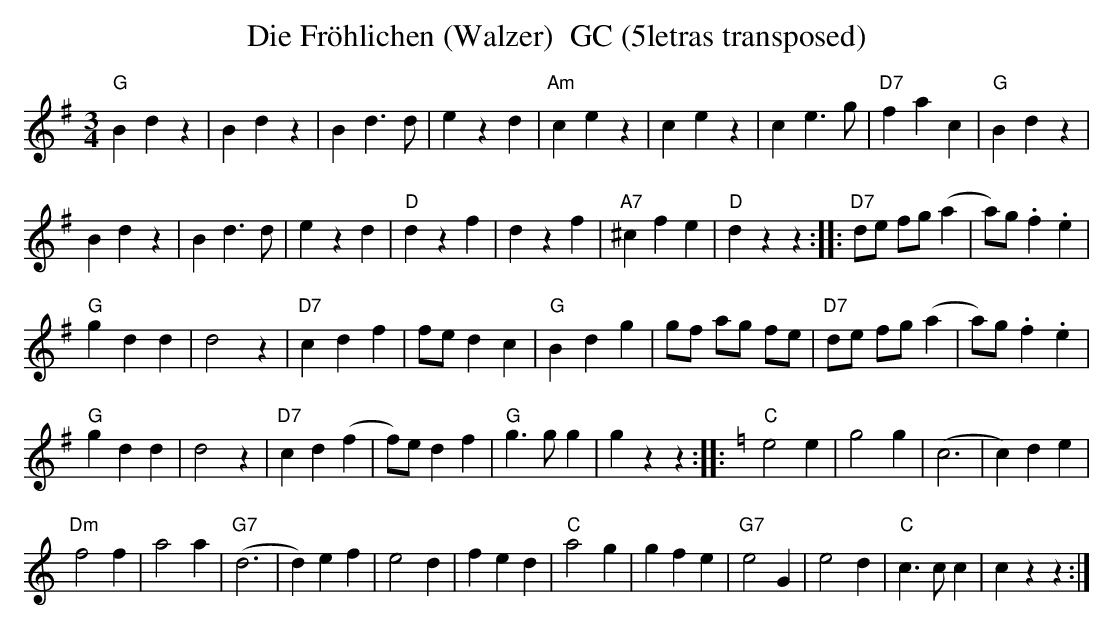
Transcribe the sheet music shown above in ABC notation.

X:1
T:Die Fr\"ohlichen (Walzer)  GC (5letras transposed)
M:3/4
L:1/4
K:G transpose=3 %%MIDI gchordon
"G"Bdz | Bdz | Bd>d | ezd | "Am"cez | cez | ce>g | \
"D7"fac | "G"Bdz |
Bdz | Bd>d | ezd | "D"dzf | dzf | \
"A7"^cfe | "D"dzz :: "D7"d/2e/2 f/2g/2 (a | a/2)g/2 .f.e |
"G"gdd | d2z | "D7"cdf | \
f/2e/2dc | "G"Bdg | g/2f/2 a/2g/2 f/2e/2 | "D7"d/2e/2 f/2g/2 (a | a/2)g/2 .f.e |
"G"gdd | \
d2z | "D7"cd(f | f/2)e/2df | "G"g>gg | gzz :: [K:C] "C"e2e | g2g | \
(c3 | c)de |
"Dm"f2f | a2a | ("G7"d3 | d)ef | e2d | \
fed | "C"a2g | gfe | "G7"e2G | e2d | "C"c>cc | czz :|
